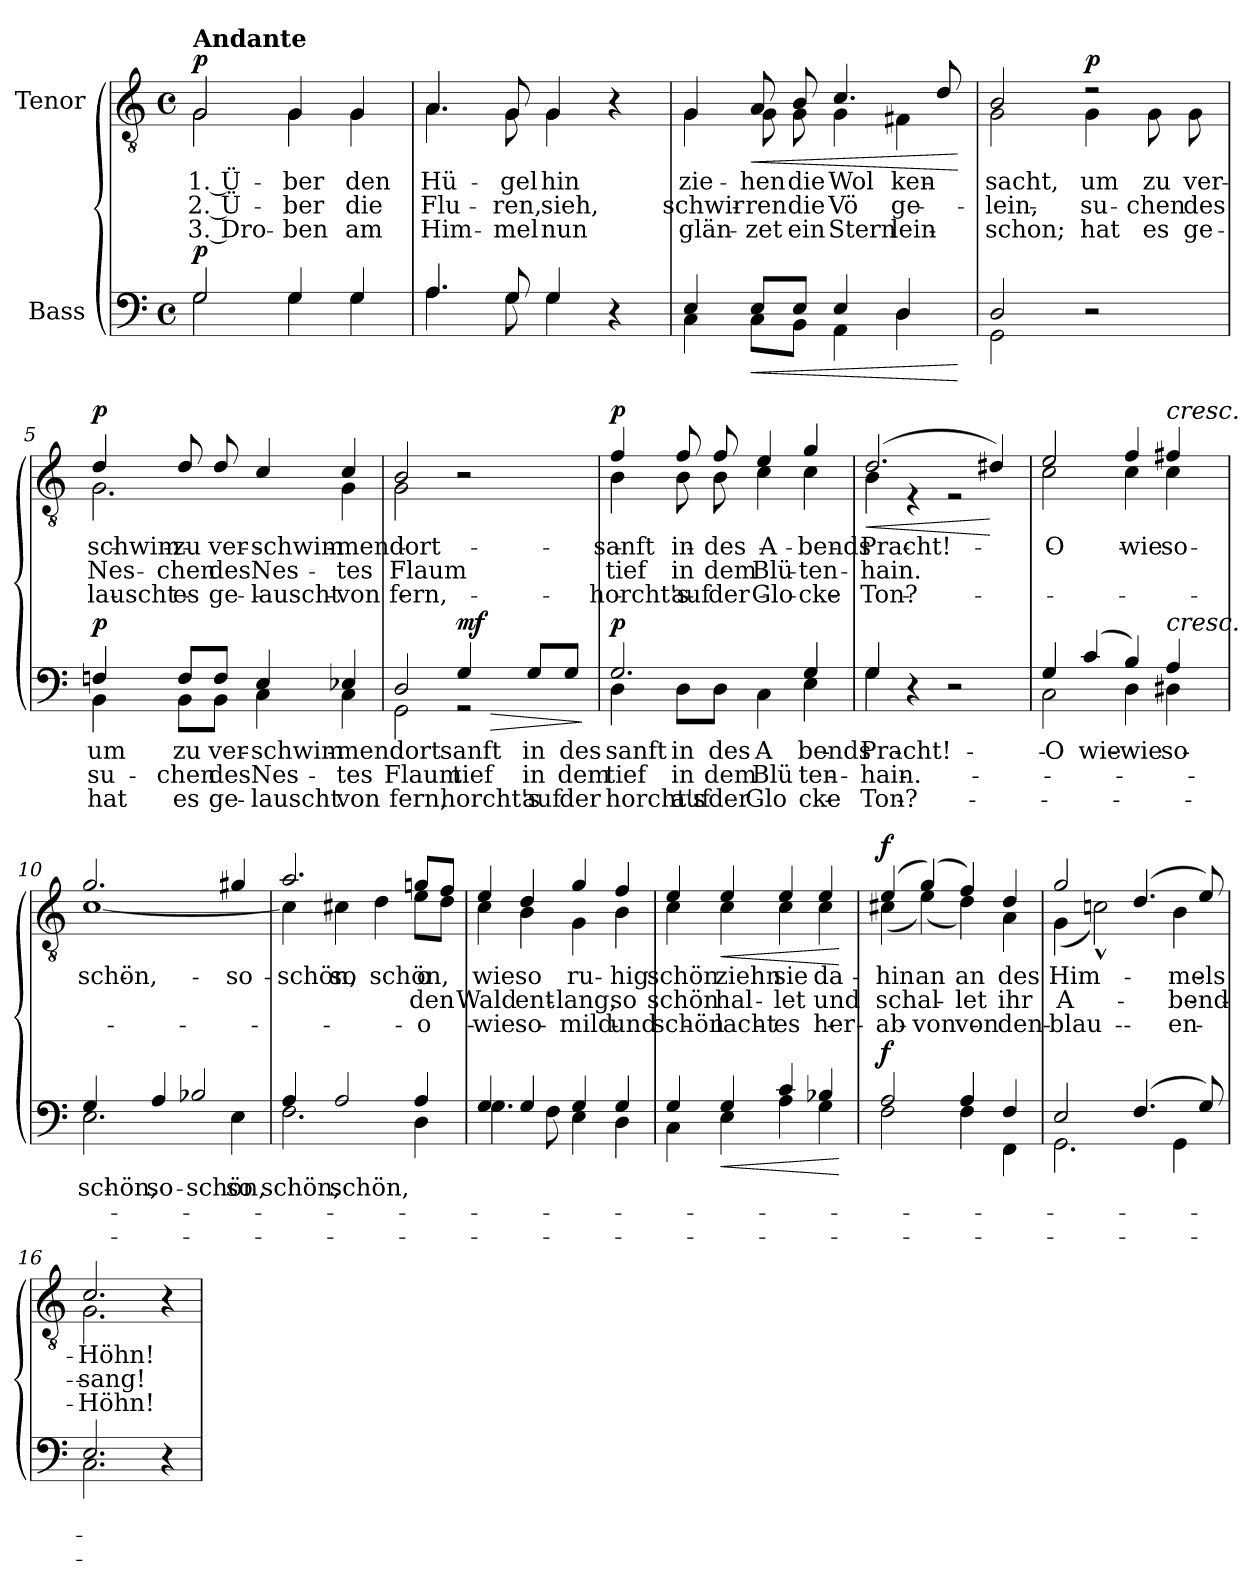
**kern	**text	**text	**text	**dynam	**kern	**text	**text	**text	**dynam
*part2	*part2	*part2	*part2	*part2	*part1	*part1	*part1	*part1	*part1
*staff2	*staff2	*staff2	*staff2	*staff2	*staff1	*staff1	*staff1	*staff1	*staff1
*I"Bass	*	*	*	*	*I"Tenor	*	*	*	*
*clefF4	*	*	*	*	*clefGv2	*	*	*	*
*k[]	*	*	*	*	*k[]	*	*	*	*
*M4/4	*	*	*	*	*M4/4	*	*	*	*
*met(c)	*	*	*	*	*met(c)	*	*	*	*
=1	=1	=1	=1	=1	=1	=1	=1	=1	=1
*^	*	*	*	*	*^	*	*	*	*
!	!	!	!	!	!	!LO:TX:a:B:t=Andante	!	!	!	!	!
!	!	!	!	!	!LO:DY:a	!	!	!LO:LY:b	!LO:LY:b	!LO:LY:b	!LO:DY:a
2G/	2G\	.	.	.	p	2G/	2G\	1. Ü-	2. Ü-	3. Dro-	p
!	!	!	!	!	!	!	!	!LO:LY:b	!LO:LY:b	!LO:LY:b	!
4G/	4G\	.	.	.	.	4G/	4G\	-ber	-ber	-ben	.
!	!	!	!	!	!	!	!	!LO:LY:b	!LO:LY:b	!LO:LY:b	!
4G/	4G\	.	.	.	.	4G/	4G\	den	die	am	.
=2	=2	=2	=2	=2	=2	=2	=2	=2	=2	=2	=2
!	!	!	!	!	!	!	!	!LO:LY:b	!LO:LY:b	!LO:LY:b	!
4.A/	4.A\	.	.	.	.	4.A/	4.A\	Hü-	Flu-	Him-	.
!	!	!	!	!	!	!	!	!LO:LY:b	!LO:LY:b	!LO:LY:b	!
8G/	8G\	.	.	.	.	8G/	8G\	-gel	-ren,	-mel	.
!	!	!	!	!	!	!	!	!LO:LY:b	!LO:LY:b	!LO:LY:b	!
4G/	4G\	.	.	.	.	4G/	4G\	hin	sieh,	nun	.
4r	4ryy	.	.	.	.	4r	4ryy	.	.	.	.
=3	=3	=3	=3	=3	=3	=3	=3	=3	=3	=3	=3
!	!	!	!	!	!	!	!	!LO:LY:b	!LO:LY:b	!LO:LY:b	!
4E/	4C\	.	.	.	.	4G/	4G\	zie-	schwir-	glän-	.
!	!	!	!	!	!LO:HP:b	!	!	!LO:LY:b	!LO:LY:b	!LO:LY:b	!LO:HP:b
8E/L	8C\L	.	.	.	<	8A/	8G\	-hen	-ren	-zet	<
!	!	!	!	!	!	!	!	!LO:LY:b	!LO:LY:b	!LO:LY:b	!
8E/J	8BB\J	.	.	.	.	8B/	8G\	die	die	ein	.
!	!	!	!	!	!	!	!	!LO:LY:b	!LO:LY:b	!LO:LY:b	!
4E/	4AA\	.	.	.	.	4.c/	4G\	Wol-	Vö-	Stern-	.
!	!	!	!	!	!	!	!	!LO:LY:b	!LO:LY:b	!LO:LY:b	!
4D/	4D\	.	.	.	.	.	4F#X\	-ken	-ge-	-lein	.
.	.	.	.	.	.	8d/	.	.	.	.	.
*v	*v	*	*	*	*	*	*	*	*	*	*
*	*	*	*	*	*v	*v	*	*	*	*
.	.	.	.	[	.	.	.	.	[
=4	=4	=4	=4	=4	=4	=4	=4	=4	=4
*^	*	*	*	*	*	*	*	*	*
!	!	!	!	!	!	!	!LO:LY:b	!LO:LY:b	!LO:LY:b	!
*	*	*	*	*	*	*^	*	*	*	*
2D/	2GG\	.	.	.	.	2B/	2G\	sacht,	-lein,	schon;	.
!	!	!	!	!	!	!	!	!LO:LY:b	!LO:LY:b	!LO:LY:b	!LO:DY:b
2r	2ryy	.	.	.	.	2r	4G\	um	su-	hat	p
!	!	!	!	!	!	!	!	!LO:LY:b	!LO:LY:b	!LO:LY:b	!
.	.	.	.	.	.	.	8G\	zu	-chen	es	.
!	!	!	!	!	!	!	!	!LO:LY:b	!LO:LY:b	!LO:LY:b	!
.	.	.	.	.	.	.	8G\	ver-	des	ge-	.
!!LO:LB:g=z	!!
=5	=5	=5	=5	=5	=5	=5	=5	=5	=5	=5	=5
!	!	!LO:LY:b	!LO:LY:b	!LO:LY:b	!	!	!	!LO:LY:b	!LO:LY:b	!LO:LY:b	!
!	!	!	!	!	!LO:DY:a	!	!	!LO:LY:b	!LO:LY:b	!LO:LY:b	!LO:DY:a
4Fn/	4BB\	um	su-	hat	p	4d/	2.G\	-schwim-	Nes-	-lauscht	p
!	!	!LO:LY:b	!LO:LY:b	!LO:LY:b	!	!	!	!LO:LY:b	!LO:LY:b	!LO:LY:b	!
8F/L	8BB\L	zu	-chen	es	.	8d/	.	zu	-chen	es	.
!	!	!LO:LY:b	!LO:LY:b	!LO:LY:b	!	!	!	!LO:LY:b	!LO:LY:b	!LO:LY:b	!
8F/J	8BB\J	ver-	des	ge-	.	8d/	.	ver-	des	ge-	.
!	!	!LO:LY:b	!LO:LY:b	!LO:LY:b	!	!	!	!LO:LY:b	!LO:LY:b	!LO:LY:b	!
4E/	4C\	-schwim-	Nes-	-lauscht	.	4c/	.	-schwim-	Nes-	-lauscht	.
!	!	!LO:LY:b	!LO:LY:b	!LO:LY:b	!	!	!	!LO:LY:b	!LO:LY:b	!LO:LY:b	!
!	!	!	!	!	!	!	!	!LO:LY:b	!LO:LY:b	!LO:LY:b	!
4E-X/	4C\	-men	-tes	von	.	4c/	4G\	-men	-tes	von	.
=6	=6	=6	=6	=6	=6	=6	=6	=6	=6	=6	=6
!	!	!LO:LY:b	!LO:LY:b	!LO:LY:b	!	!	!	!LO:LY:b	!LO:LY:b	!LO:LY:b	!
!	!	!	!	!	!	!	!	!LO:LY:b	!LO:LY:b	!LO:LY:b	!
2D/	2GG\	dort	Flaum	fern,	.	2B/	2G\	dort	Flaum	fern,	.
!	!	!LO:LY:b	!LO:LY:b	!LO:LY:b	!LO:HP:b	!	!	!	!	!	!
!	!	!	!	!	!LO:DY:n=1:a	!	!	!	!	!	!
4G/	2r	sanft	tief	horcht's	> mf	2r	2ryy	.	.	.	.
!	!	!LO:LY:b	!LO:LY:b	!LO:LY:b	!	!	!	!	!	!	!
8G/L	.	in	in	auf	.	.	.	.	.	.	.
!	!	!LO:LY:b	!LO:LY:b	!LO:LY:b	!	!	!	!	!	!	!
8G/J	.	des	dem	der	.	.	.	.	.	.	.
*v	*v	*	*	*	*	*	*	*	*	*	*
*	*	*	*	*	*v	*v	*	*	*	*
.	.	.	.	]	.	.	.	.	.
=7	=7	=7	=7	=7	=7	=7	=7	=7	=7
!	!LO:LY:b	!LO:LY:b	!LO:LY:b	!	!	!	!	!	!
*^	*	*	*	*	*	*	*	*	*
!	!	!LO:LY:b	!LO:LY:b	!LO:LY:b	!LO:DY:a	!	!LO:LY:b	!LO:LY:b	!LO:LY:b	!LO:DY:a
*	*	*	*	*	*	*^	*	*	*	*
2.G/	4D\	sanft	tief	horcht's	p	4f/	4B\	sanft	tief	horcht's	p
!	!	!LO:LY:b	!LO:LY:b	!LO:LY:b	!	!	!	!LO:LY:b	!LO:LY:b	!LO:LY:b	!
.	8D\L	in	in	auf	.	8f/	8B\	in	in	auf	.
!	!	!LO:LY:b	!LO:LY:b	!LO:LY:b	!	!	!	!LO:LY:b	!LO:LY:b	!LO:LY:b	!
.	8D\J	des	dem	der	.	8f/	8B\	des	dem	der	.
!	!	!LO:LY:b	!LO:LY:b	!LO:LY:b	!	!	!	!LO:LY:b	!LO:LY:b	!LO:LY:b	!
.	4C\	A-	Blü-	Glo-	.	4e/	4c\	A-	Blü-	Glo-	.
!	!	!LO:LY:b	!LO:LY:b	!LO:LY:b	!	!	!	!	!	!	!
!	!	!LO:LY:b	!LO:LY:b	!LO:LY:b	!	!	!	!LO:LY:b	!LO:LY:b	!LO:LY:b	!
4G/	4E\	-bends	-ten-	-cke	.	4g/	4c\	-bends	-ten-	-cke	.
=8	=8	=8	=8	=8	=8	=8	=8	=8	=8	=8	=8
!	!	!LO:LY:b	!LO:LY:b	!LO:LY:b	!	!	!	!	!	!	!
!	!	!LO:LY:b	!LO:LY:b	!LO:LY:b	!	!	!	!LO:LY:b	!LO:LY:b	!LO:LY:b	!LO:HP:b
4G/	4G\	Pracht!	-hain.	Ton?	.	(2.d/	4B\	Pracht!	-hain.	Ton?	<
4r	4ryy	.	.	.	.	.	4r	.	.	.	.
2r	2ryy	.	.	.	.	.	2r	.	.	.	.
.	.	.	.	.	.	4d#X/)	.	.	.	.	[
!!LO:LB:g=z	!!
=9	=9	=9	=9	=9	=9	=9	=9	=9	=9	=9	=9
!	!	!LO:LY:b	!	!	!	!	!	!	!	!	!
!	!	!LO:LY:b	!	!	!	!	!	!LO:LY:b	!	!	!
!	!	!	!	!	!	!	!	!LO:LY:b	!	!	!
4G/	2C\	O	.	.	.	2e/	2c\	O	.	.	.
!	!	!LO:LY:b	!	!	!	!	!	!	!	!	!
(4c/	.	wie	.	.	.	.	.	.	.	.	.
!	!	!LO:LY:b	!	!	!	!	!	!LO:LY:b	!	!	!
!	!	!	!	!	!	!	!	!LO:LY:b	!	!	!
4B/)	4D\	wie	.	.	.	4f/	4c\	wie	.	.	.
!	!	!	!	!	!	!LO:TX:a:i:t=cresc.	!	!	!	!	!
!LO:TX:a:i:t=cresc.	!	!	!	!	!	!	!	!	!	!	!
!	!	!LO:LY:b	!	!	!	!	!	!	!	!	!
!	!	!LO:LY:b	!	!	!	!	!	!LO:LY:b	!	!	!
!	!	!	!	!	!	!	!	!LO:LY:b	!	!	!
4A/	4D#X\	so	.	.	.	4f#X/	4c\	so	.	.	.
=10	=10	=10	=10	=10	=10	=10	=10	=10	=10	=10	=10
!	!	!LO:LY:b	!	!	!	!	!	!	!	!	!
!	!	!LO:LY:b	!	!	!	!	!	!LO:LY:b	!	!	!
!	!	!	!	!	!	!	!	!LO:LY:b	!	!	!
4G/	2.E\	schön,	.	.	.	2.g/	[1c	schön,	.	.	.
!	!	!LO:LY:b	!	!	!	!	!	!	!	!	!
4A/	.	so	.	.	.	.	.	.	.	.	.
!	!	!LO:LY:b	!	!	!	!	!	!	!	!	!
2B-X/	.	schön,	.	.	.	.	.	.	.	.	.
!	!	!LO:LY:b	!	!	!	!	!	!LO:LY:b	!	!	!
.	4E\	so	.	.	.	4g#X/	.	so	.	.	.
=11	=11	=11	=11	=11	=11	=11	=11	=11	=11	=11	=11
!	!	!LO:LY:b	!	!	!	!	!	!	!	!	!
!	!	!LO:LY:b	!	!	!	!	!	!LO:LY:b	!	!	!
4A/	2.F\	schön,	.	.	.	2.a/	4c\]	schön,	.	.	.
!	!	!LO:LY:b	!	!	!	!	!	!LO:LY:b	!	!	!
2A/	.	schön,	.	.	.	.	4c#X\	so	.	.	.
!	!	!	!	!	!	!	!	!LO:LY:b	!	!	!
.	.	.	.	.	.	.	4d\	schön,	.	.	.
!	!	!	!	!	!	!	!	!LO:LY:b	!LO:LY:b	!LO:LY:b	!
4A/	4D\	.	.	.	.	8gn/L	8e\L	o	den	o	.
.	.	.	.	.	.	8f/J	8d\J	.	.	.	.
=12	=12	=12	=12	=12	=12	=12	=12	=12	=12	=12	=12
!	!	!	!	!	!	!	!	!LO:LY:b	!LO:LY:b	!LO:LY:b	!
4G/	4.G\	.	.	.	.	4e/	4c\	wie	Wald	wie	.
!	!	!	!	!	!	!	!	!LO:LY:b	!LO:LY:b	!LO:LY:b	!
4G/	.	.	.	.	.	4d/	4B\	so	ent-	so	.
.	8F\	.	.	.	.	.	.	.	.	.	.
!	!	!	!	!	!	!	!	!LO:LY:b	!LO:LY:b	!LO:LY:b	!
4G/	4E\	.	.	.	.	4g/	4G\	ru-	-lang,	mild	.
!	!	!	!	!	!	!	!	!LO:LY:b	!LO:LY:b	!LO:LY:b	!
4G/	4D\	.	.	.	.	4f/	4B\	-hig	so	und	.
!!LO:LB:g=z	!!
=13	=13	=13	=13	=13	=13	=13	=13	=13	=13	=13	=13
!	!	!	!	!	!	!	!	!LO:LY:b	!LO:LY:b	!LO:LY:b	!
4G/	4C\	.	.	.	.	4e/	4c\	schön	schön	schön	.
!	!	!	!	!	!LO:HP:b	!	!	!LO:LY:b	!LO:LY:b	!LO:LY:b	!LO:HP:b
4G/	4E\	.	.	.	<	4e/	4c\	ziehn	hal-	lacht	<
!	!	!	!	!	!	!	!	!LO:LY:b	!LO:LY:b	!LO:LY:b	!
4c/	4A\	.	.	.	.	4e/	4c\	sie	-let	es	.
!	!	!	!	!	!	!	!	!LO:LY:b	!LO:LY:b	!LO:LY:b	!
!	!	!	!	!	!	!	!	!LO:LY:b	!LO:LY:b	!LO:LY:b	!
4B-X/	4G\	.	.	.	.	4e/	4c\	da-	und	her-	.
*v	*v	*	*	*	*	*	*	*	*	*	*
*	*	*	*	*	*v	*v	*	*	*	*
.	.	.	.	[	.	.	.	.	[
=14	=14	=14	=14	=14	=14	=14	=14	=14	=14
*^	*	*	*	*	*	*	*	*	*
!	!	!	!	!	!	!	!LO:LY:b	!LO:LY:b	!LO:LY:b	!
*	*	*	*	*	*	*^	*	*	*	*
!	!	!	!	!	!LO:DY:a	!	!	!LO:LY:b	!LO:LY:b	!LO:LY:b	!LO:DY:a
2A/	2F\	.	.	.	f	(4e/	(4c#X\	-hin	schal-	-ab	f
!	!	!	!	!	!	!	!	!LO:LY:b	!	!LO:LY:b	!
.	.	.	.	.	.	(4g/)	(4e\)	an	.	von	.
!	!	!	!	!	!	!	!	!	!LO:LY:b	!	!
!	!	!	!	!	!	!	!	!LO:LY:b	!LO:LY:b	!LO:LY:b	!
4A/	4F\	.	.	.	.	4f/)	4d\)	an	-let	von	.
!	!	!	!	!	!	!	!	!LO:LY:b	!LO:LY:b	!LO:LY:b	!
!	!	!	!	!	!	!	!	!LO:LY:b	!LO:LY:b	!LO:LY:b	!
4F/	4FF\	.	.	.	.	4d/	4A\	des	ihr	den	.
=15	=15	=15	=15	=15	=15	=15	=15	=15	=15	=15	=15
!	!	!	!	!	!	!	!	!LO:LY:b	!LO:LY:b	!LO:LY:b	!
2E/	2.GG\	.	.	.	.	2g/	(4G\	Him-	A-	blau-	.
.	.	.	.	.	.	.	2cn^^\)	.	.	.	.
(4.F/	.	.	.	.	.	(4.d/	.	.	.	.	.
!	!	!	!	!	!	!	!	!LO:LY:b	!LO:LY:b	!LO:LY:b	!
.	4GG\	.	.	.	.	.	4B\	-mels	-bend-	-en	.
8G/)	.	.	.	.	.	8e/)	.	.	.	.	.
=16	=16	=16	=16	=16	=16	=16	=16	=16	=16	=16	=16
!	!	!	!	!	!	!	!	!LO:LY:b	!LO:LY:b	!LO:LY:b	!
2.E/	2.C\	.	.	.	.	2.c/	2.G\	Höhn!	-sang!	Höhn!	.
4r	4ryy	.	.	.	.	4r	4ryy	.	.	.	.
*v	*v	*	*	*	*	*	*	*	*	*	*
*	*	*	*	*	*v	*v	*	*	*	*
=	=	=	=	=	=	=	=	=	=
*-	*-	*-	*-	*-	*-	*-	*-	*-	*-
